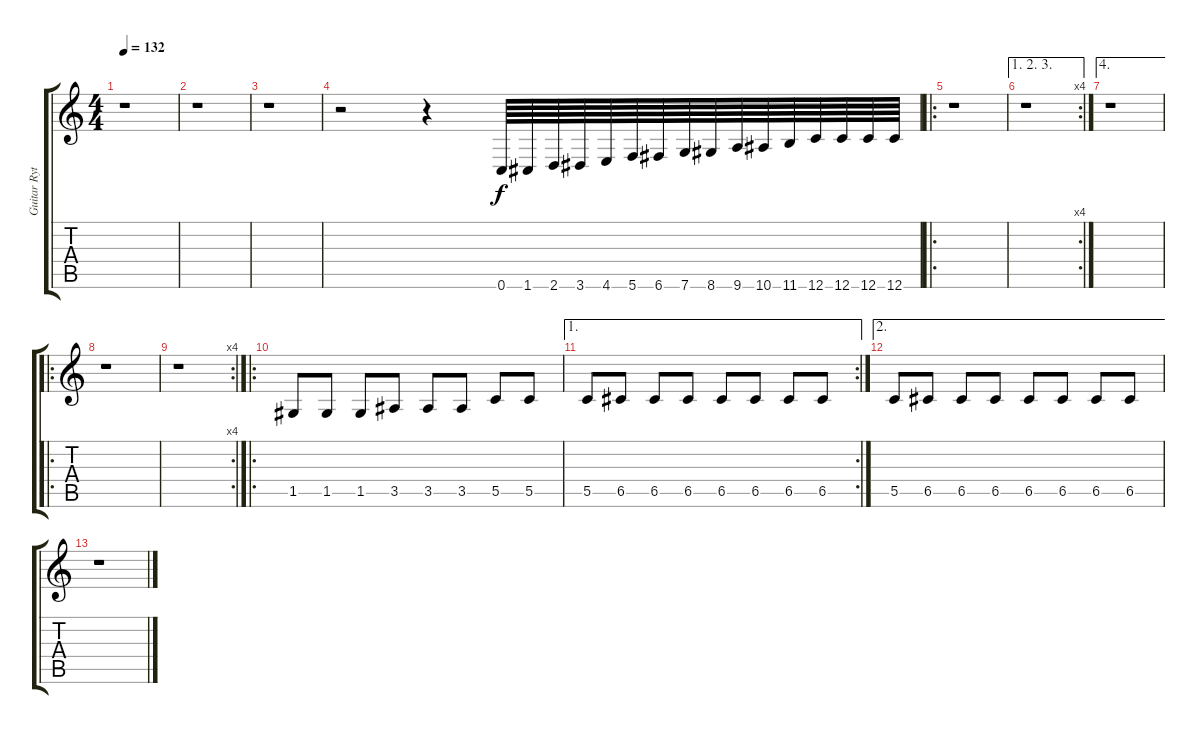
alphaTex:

\track ("Guitar Rythm" "Guitar Ryt") {instrument distortionguitar}
\staff {score tabs}
\tuning (E4 C4 G3 C3 G2 C2) {hide}
\ts (4 4)
\tempo 132
\clef g2
\ks c
r.1{dy f} |
r.1 |
r.1 |
r.2 r.4 0.6.64 1.6.64 2.6.64 3.6.64 4.6.64 5.6.64 6.6.64 7.6.64 8.6.64 9.6.64 10.6.64 11.6.64 12.6.64 12.6.64 12.6.64 12.6.64 |
\ro
r.1 |
\ae (1 2 3)
\rc 4
r.1 |
\ae 4
r.1 |
\ro
r.1 |
\rc 4
r.1 |
\ro
1.5.8 1.5.8 1.5.8 3.5.8 3.5.8 3.5.8 5.5.8 5.5.8 |
\ae 1
\rc 2
5.5.8 6.5.8 6.5.8 6.5.8 6.5.8 6.5.8 6.5.8 6.5.8 |
\ae 2
5.5.8 6.5.8 6.5.8 6.5.8 6.5.8 6.5.8 6.5.8 6.5.8 |
r.1
